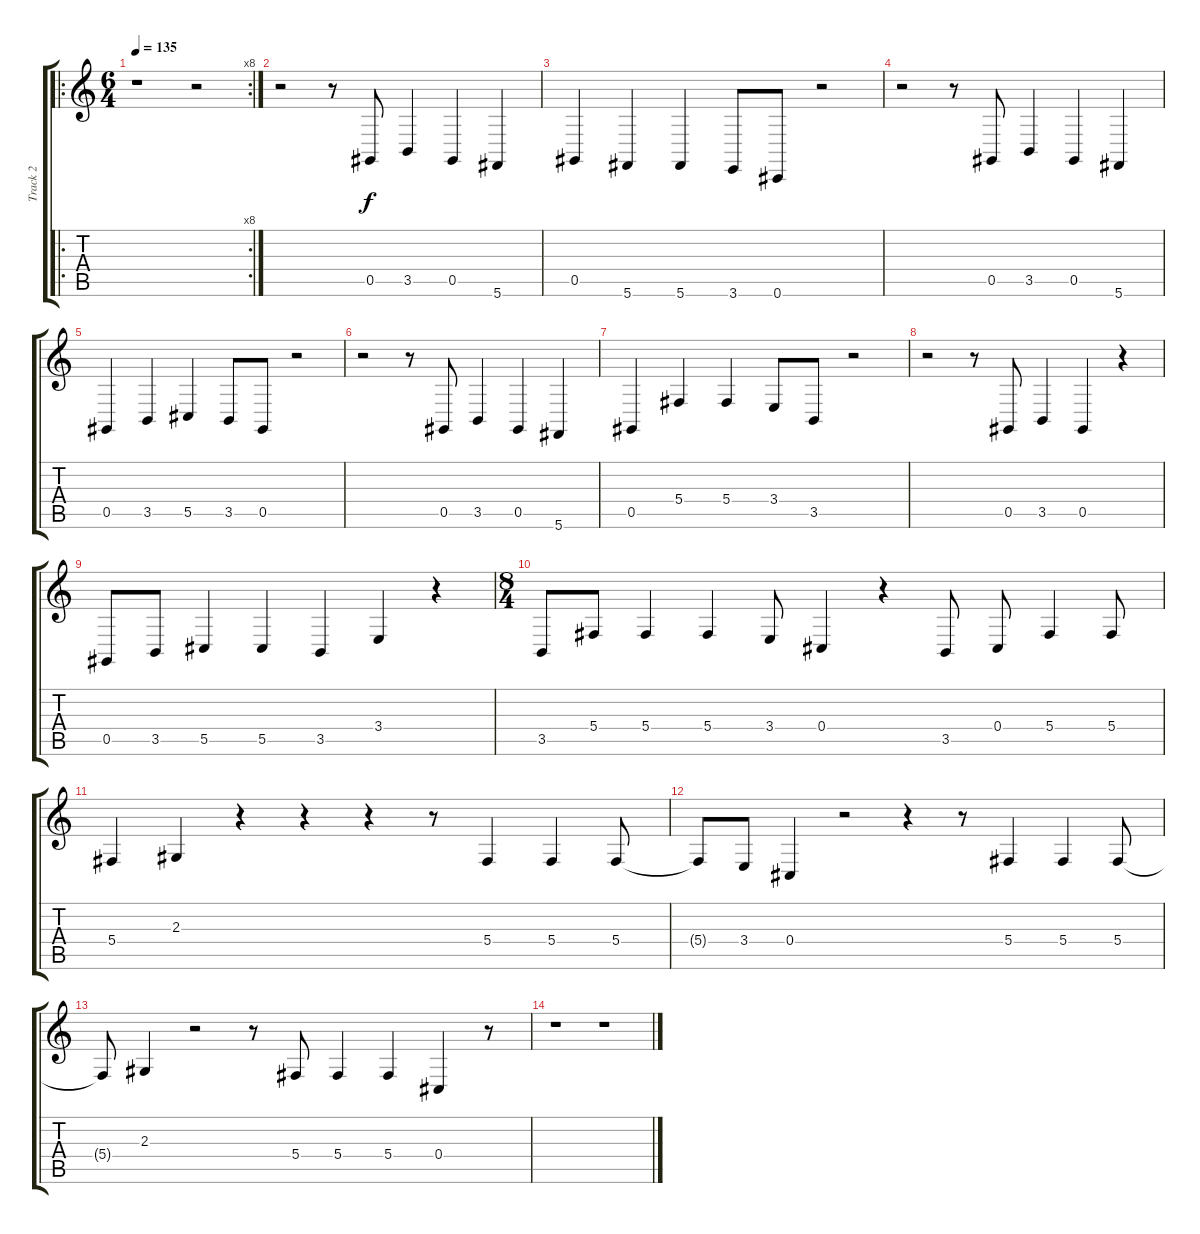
\track ("Track 2" "Track 2") {instrument lead2sawtooth}
\staff {score tabs}
\tuning (Eb4 Bb3 Gb3 Db3 Ab2 Db2) {hide}
\ro
\rc 8
\ts (6 4)
\tempo 135
\clef g2
\ks c
r.1{dy f instrument lead2sawtooth} r.2 |
r.2 r.8 0.5.8 3.5.4 0.5.4 5.6.4 |
0.5.4 5.6.4 5.6.4 3.6.8 0.6.8 r.2 |
r.2 r.8 0.5.8 3.5.4 0.5.4 5.6.4 |
0.5.4 3.5.4 5.5.4 3.5.8 0.5.8 r.2 |
r.2 r.8 0.5.8 3.5.4 0.5.4 5.6.4 |
0.5.4 5.4.4 5.4.4 3.4.8 3.5.8 r.2 |
r.2 r.8 0.5.8 3.5.4 0.5.4 r.4 |
0.5.8 3.5.8 5.5.4 5.5.4 3.5.4 3.4.4 r.4 |
\ts (8 4)
3.5.8 5.4.8 5.4.4 5.4.4 3.4.8 0.4.4 r.4 3.5.8 0.4.8 5.4.4 5.4.8 |
5.4.4 2.3.4 r.4 r.4 r.4 r.8 5.4.4 5.4.4 5.4.8 |
5.4{t}.8 3.4.8 0.4.4 r.2 r.4 r.8 5.4.4 5.4.4 5.4.8 |
5.4{t}.8 2.3.4 r.2 r.8 5.4.8 5.4.4 5.4.4 0.4.4 r.8 |
r.1 r.1
